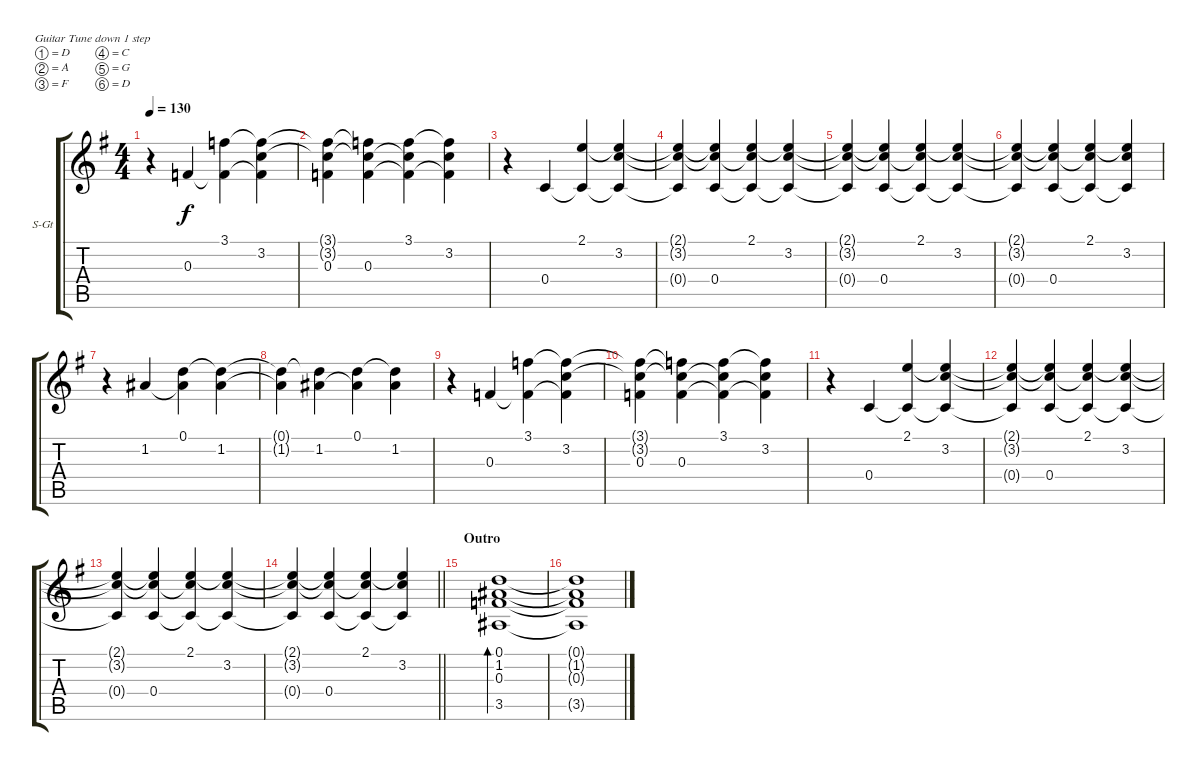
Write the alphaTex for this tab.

\bracketExtendMode groupsimilarinstruments
\firstSystemTrackNameOrientation horizontal
\otherSystemsTrackNameOrientation horizontal
\track ("Acoustic Guitar" "S-Gt") {instrument acousticguitarsteel}
\staff {score tabs}
\tuning (D4 A3 F3 C3 G2 D2)
\ts (4 4)
\tempo 130
\clef g2
\ks eminor
r.4{dy f} 0.3.4 (3.1 0.3{t}).4 (3.1{t} 3.2 0.3{t}).4 |
(3.1{t} 3.2{t} 0.3).4 (3.1{t} 3.2{t} 0.3).4 (3.1 3.2{t} 0.3{t}).4 (3.1{t} 3.2 0.3{t}).4 |
r.4 0.4.4 (2.1 0.4{t}).4 (2.1{t} 3.2 0.4{t}).4 |
(2.1{t} 3.2{t} 0.4{t}).4 (2.1{t} 3.2{t} 0.4).4 (2.1 3.2{t} 0.4{t}).4 (2.1{t} 3.2 0.4{t}).4 |
(2.1{t} 3.2{t} 0.4{t}).4 (2.1{t} 3.2{t} 0.4).4 (2.1 3.2{t} 0.4{t}).4 (2.1{t} 3.2 0.4{t}).4 |
(2.1{t} 3.2{t} 0.4{t}).4 (2.1{t} 3.2{t} 0.4).4 (2.1 3.2{t} 0.4{t}).4 (2.1{t} 3.2 0.4{t}).4 |
r.4 1.2.4 (0.1 1.2{t}).4 (0.1{t} 1.2).4 |
(0.1{t} 1.2{t}).4 (0.1{t} 1.2).4 (0.1 1.2{t}).4 (0.1{t} 1.2).4 |
r.4 0.3.4 (3.1 0.3{t}).4 (3.1{t} 3.2 0.3{t}).4 |
(3.1{t} 3.2{t} 0.3).4 (3.1{t} 3.2{t} 0.3).4 (3.1 3.2{t} 0.3{t}).4 (3.1{t} 3.2 0.3{t}).4 |
r.4 0.4.4 (2.1 0.4{t}).4 (2.1{t} 3.2 0.4{t}).4 |
(2.1{t} 3.2{t} 0.4{t}).4 (2.1{t} 3.2{t} 0.4).4 (2.1 3.2{t} 0.4{t}).4 (2.1{t} 3.2 0.4{t}).4 |
(2.1{t} 3.2{t} 0.4{t}).4 (2.1{t} 3.2{t} 0.4).4 (2.1 3.2{t} 0.4{t}).4 (2.1{t} 3.2 0.4{t}).4 |
\barLineRight lightlight
(2.1{t} 3.2{t} 0.4{t}).4 (2.1{t} 3.2{t} 0.4).4 (2.1 3.2{t} 0.4{t}).4 (2.1{t} 3.2 0.4{t}).4 |
\section ("" "Outro")
(0.1 1.2 0.3 3.5).1{bd 480} |
(0.1{t} 1.2{t} 0.3{t} 3.5{t}).1
